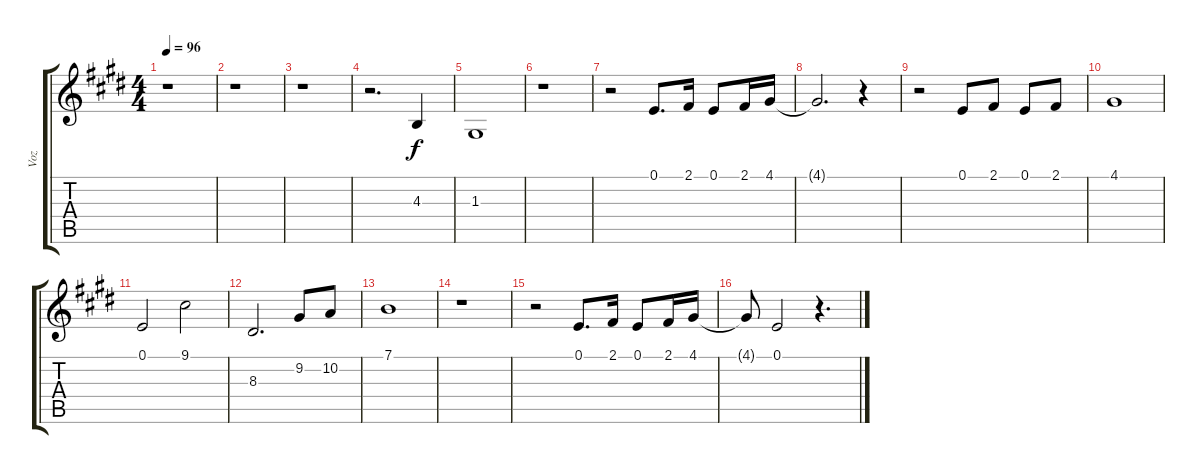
\track ("Voz" "Voz") {instrument flute}
\staff {score tabs}
\tuning (E4 B3 G3 D3 A2 E2) {hide}
\ts (4 4)
\tempo 96
\clef g2
\ks e
r.1{dy f instrument flute} |
r.1 |
r.1 |
r.2{d} 4.3.4 |
1.3.1 |
r.1 |
r.2 0.1.8{d} 2.1.16 0.1.8 2.1.16 4.1.16 |
4.1{t}.2{d} r.4 |
r.2 0.1.8 2.1.8 0.1.8 2.1.8 |
4.1.1 |
0.1.2 9.1.2 |
8.3.2{d} 9.2.8 10.2.8 |
7.1.1 |
r.1 |
r.2 0.1.8{d} 2.1.16 0.1.8 2.1.16 4.1.16 |
4.1{t}.8 0.1.2 r.4{d}
